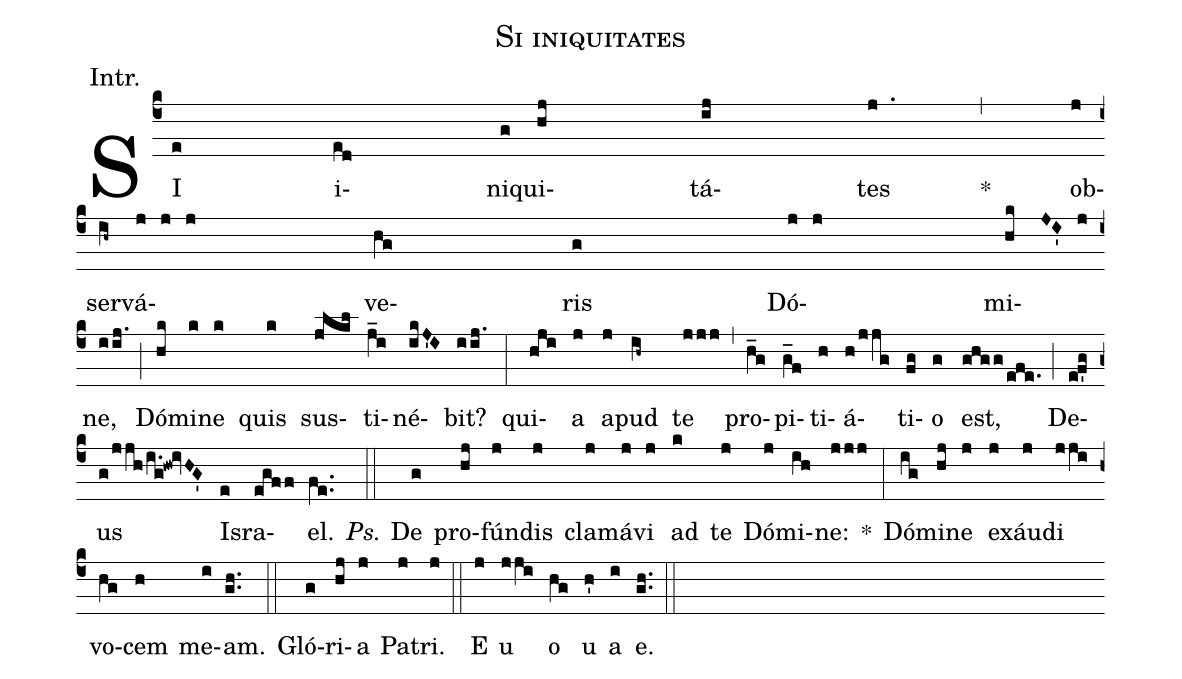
name:Si iniquitates;
annotation:Intr.;
mode:3;
office-part:Introit;
%%
(c4) SI(e) i(ed)ni(g)qui(hj)tá(ij)tes(j.) *(,)
ob(jz)ser(ih~)vá(jjj)ve(hg)ris(g) Dó-(jj)mi(hkJI'jz)ne,(iij.) (;)
Dó(hk)mi(k)ne(k) quis(k) sus(jlkl)ti(j_i)né(ikJ'I)bit?(iij.) (:)
qui(hji)a(j) a(j)pud(ih~) te(jjj) (,)
pro(h_g)pi(g_f)ti(h)á(h!/jjg)ti(fg)o(g) est,(ghgg!/efe.) (;)
De(e!f'g)us(g!/jjh!/i.g!hw!ivHG') Is(e)ra(egff)el.(fe..) (::)

<i>Ps.</i> De(g) pro(hj)fún(j)dis(j) cla(j)má(j)vi(j) ad(k) te(j) Dó(j)mi(ih)ne:(jjj) *(:)
Dó(ig)mi(hj)ne(j) ex(j)áu(j)di(jji) vo(hg)cem(h) me(i)am.(gh..) (::)

Gló(g)ri(hj)a(j) Pa(j)tri.(j) (::)

E(j) u(jji) o(hg) u(h') a(i) e.(gh..) (::)
